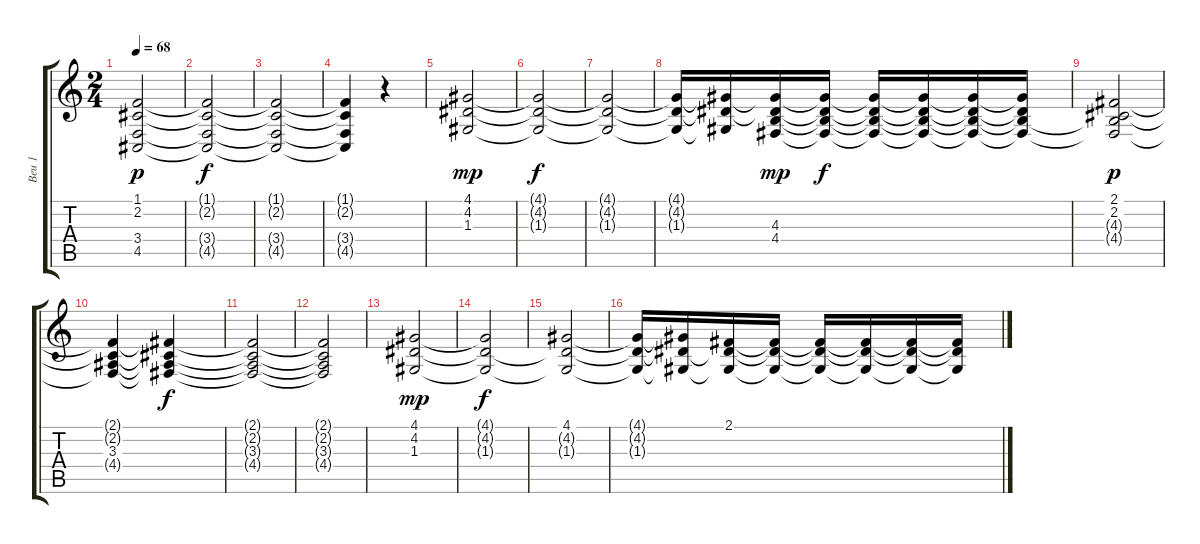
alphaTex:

\track ("Beu 1" "Beu 1") {instrument stringensemble2}
\staff {score tabs}
\tuning (E4 B3 G3 D3 A2 E2) {hide}
\ts (2 4)
\tempo 68
\clef g2
\ks c
(1.1 2.2 3.4 4.5).2{dy p} |
(1.1{t} 2.2{t} 3.4{t} 4.5{t}).2{dy f} |
(1.1{t} 2.2{t} 3.4{t} 4.5{t}).2 |
(1.1{t} 2.2{t} 3.4{t} 4.5{t}).4 r.4 |
(4.1 4.2 1.3).2{dy mp} |
(4.1{t} 4.2{t} 1.3{t}).2{dy f} |
(4.1{t} 4.2{t} 1.3{t}).2 |
(4.1{t} 4.2{t} 1.3{t}).16 (4.1{t} 4.2{t} 1.3{t}).16 (4.1{t} 4.2{t} 4.3 4.4).16{dy mp} (4.1{t} 4.2{t} 4.3{t} 4.4{t}).16{dy f} (4.1{t} 4.2{t} 4.3{t} 4.4{t}).16 (4.1{t} 4.2{t} 4.3{t} 4.4{t}).16 (4.1{t} 4.2{t} 4.3{t} 4.4{t}).16 (4.1{t} 4.2{t} 4.3{t} 4.4{t}).16 |
(2.1 2.2 4.3{t} 4.4{t}).2{dy p} |
(2.1{t} 2.2{t} 3.3 4.4{t}).4 (2.1{t} 2.2{t} 3.3{t} 4.4{t}).4{dy f} |
(2.1{t} 2.2{t} 3.3{t} 4.4{t}).2 |
(2.1{t} 2.2{t} 3.3{t} 4.4{t}).2 |
(4.1 4.2 1.3).2{dy mp} |
(4.1{t} 4.2{t} 1.3{t}).2{dy f} |
(4.1 4.2{t} 1.3{t}).2 |
(4.1{t} 4.2{t} 1.3{t}).16 (4.1{t} 4.2{t} 1.3{t}).16 (2.1 4.2{t} 1.3{t}).16 (2.1{t} 4.2{t} 1.3{t}).16 (2.1{t} 4.2{t} 1.3{t}).16 (2.1{t} 4.2{t} 1.3{t}).16 (2.1{t} 4.2{t} 1.3{t}).16 (2.1{t} 4.2{t} 1.3{t}).16
